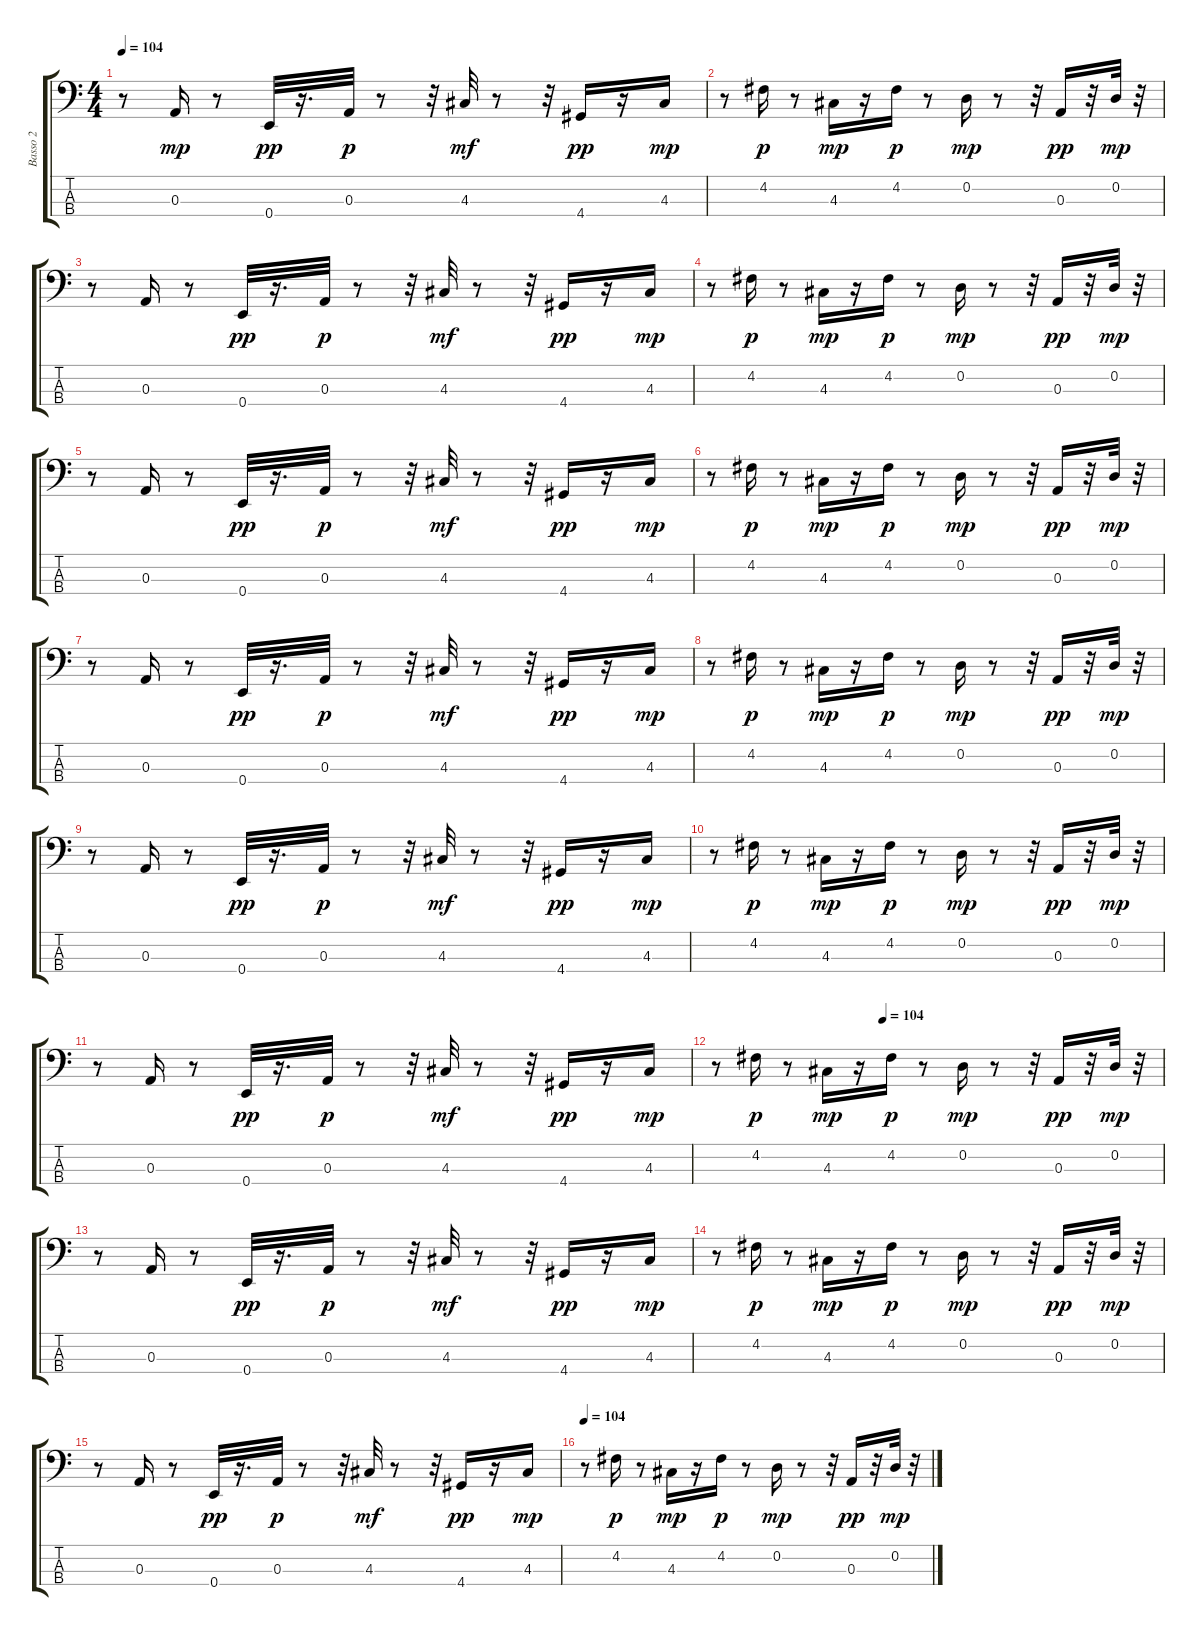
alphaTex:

\track ("Basso 2" "Basso 2") {instrument acousticguitarnylon}
\staff {score tabs}
\tuning (G2 D2 A1 E1) {hide}
\ts (4 4)
\tempo 104
\clef f4
\ks c
r.8{dy mp} 0.3.16 r.8 0.4.32{dy pp} r.16{d} 0.3.32{dy p} r.8 r.32 4.3.32{dy mf} r.8 r.32 4.4.16{dy pp} r.16 4.3.16{dy mp} |
r.8 4.2.16{dy p} r.8 4.3.16{dy mp} r.16 4.2.16{dy p} r.8 0.2.16{dy mp} r.8 r.32 0.3.16{dy pp} r.32 0.2.32{dy mp} r.32 |
r.8 0.3.16 r.8 0.4.32{dy pp} r.16{d} 0.3.32{dy p} r.8 r.32 4.3.32{dy mf} r.8 r.32 4.4.16{dy pp} r.16 4.3.16{dy mp} |
r.8 4.2.16{dy p} r.8 4.3.16{dy mp} r.16 4.2.16{dy p} r.8 0.2.16{dy mp} r.8 r.32 0.3.16{dy pp} r.32 0.2.32{dy mp} r.32 |
r.8 0.3.16 r.8 0.4.32{dy pp} r.16{d} 0.3.32{dy p} r.8 r.32 4.3.32{dy mf} r.8 r.32 4.4.16{dy pp} r.16 4.3.16{dy mp} |
r.8 4.2.16{dy p} r.8 4.3.16{dy mp} r.16 4.2.16{dy p} r.8 0.2.16{dy mp} r.8 r.32 0.3.16{dy pp} r.32 0.2.32{dy mp} r.32 |
r.8 0.3.16 r.8 0.4.32{dy pp} r.16{d} 0.3.32{dy p} r.8 r.32 4.3.32{dy mf} r.8 r.32 4.4.16{dy pp} r.16 4.3.16{dy mp} |
r.8 4.2.16{dy p} r.8 4.3.16{dy mp} r.16 4.2.16{dy p} r.8 0.2.16{dy mp} r.8 r.32 0.3.16{dy pp} r.32 0.2.32{dy mp} r.32 |
r.8 0.3.16 r.8 0.4.32{dy pp} r.16{d} 0.3.32{dy p} r.8 r.32 4.3.32{dy mf} r.8 r.32 4.4.16{dy pp} r.16 4.3.16{dy mp} |
r.8 4.2.16{dy p} r.8 4.3.16{dy mp} r.16 4.2.16{dy p} r.8 0.2.16{dy mp} r.8 r.32 0.3.16{dy pp} r.32 0.2.32{dy mp} r.32 |
r.8 0.3.16 r.8 0.4.32{dy pp} r.16{d} 0.3.32{dy p} r.8 r.32 4.3.32{dy mf} r.8 r.32 4.4.16{dy pp} r.16 4.3.16{dy mp} |
\tempo (104 0.375)
r.8 4.2.16{dy p} r.8 4.3.16{dy mp} r.16 4.2.16{dy p} r.8 0.2.16{dy mp} r.8 r.32 0.3.16{dy pp} r.32 0.2.32{dy mp} r.32 |
r.8 0.3.16 r.8 0.4.32{dy pp} r.16{d} 0.3.32{dy p} r.8 r.32 4.3.32{dy mf} r.8 r.32 4.4.16{dy pp} r.16 4.3.16{dy mp} |
r.8 4.2.16{dy p} r.8 4.3.16{dy mp} r.16 4.2.16{dy p} r.8 0.2.16{dy mp} r.8 r.32 0.3.16{dy pp} r.32 0.2.32{dy mp} r.32 |
r.8 0.3.16 r.8 0.4.32{dy pp} r.16{d} 0.3.32{dy p} r.8 r.32 4.3.32{dy mf} r.8 r.32 4.4.16{dy pp} r.16 4.3.16{dy mp} |
\tempo 104
r.8 4.2.16{dy p} r.8 4.3.16{dy mp} r.16 4.2.16{dy p} r.8 0.2.16{dy mp} r.8 r.32 0.3.16{dy pp} r.32 0.2.32{dy mp} r.32
